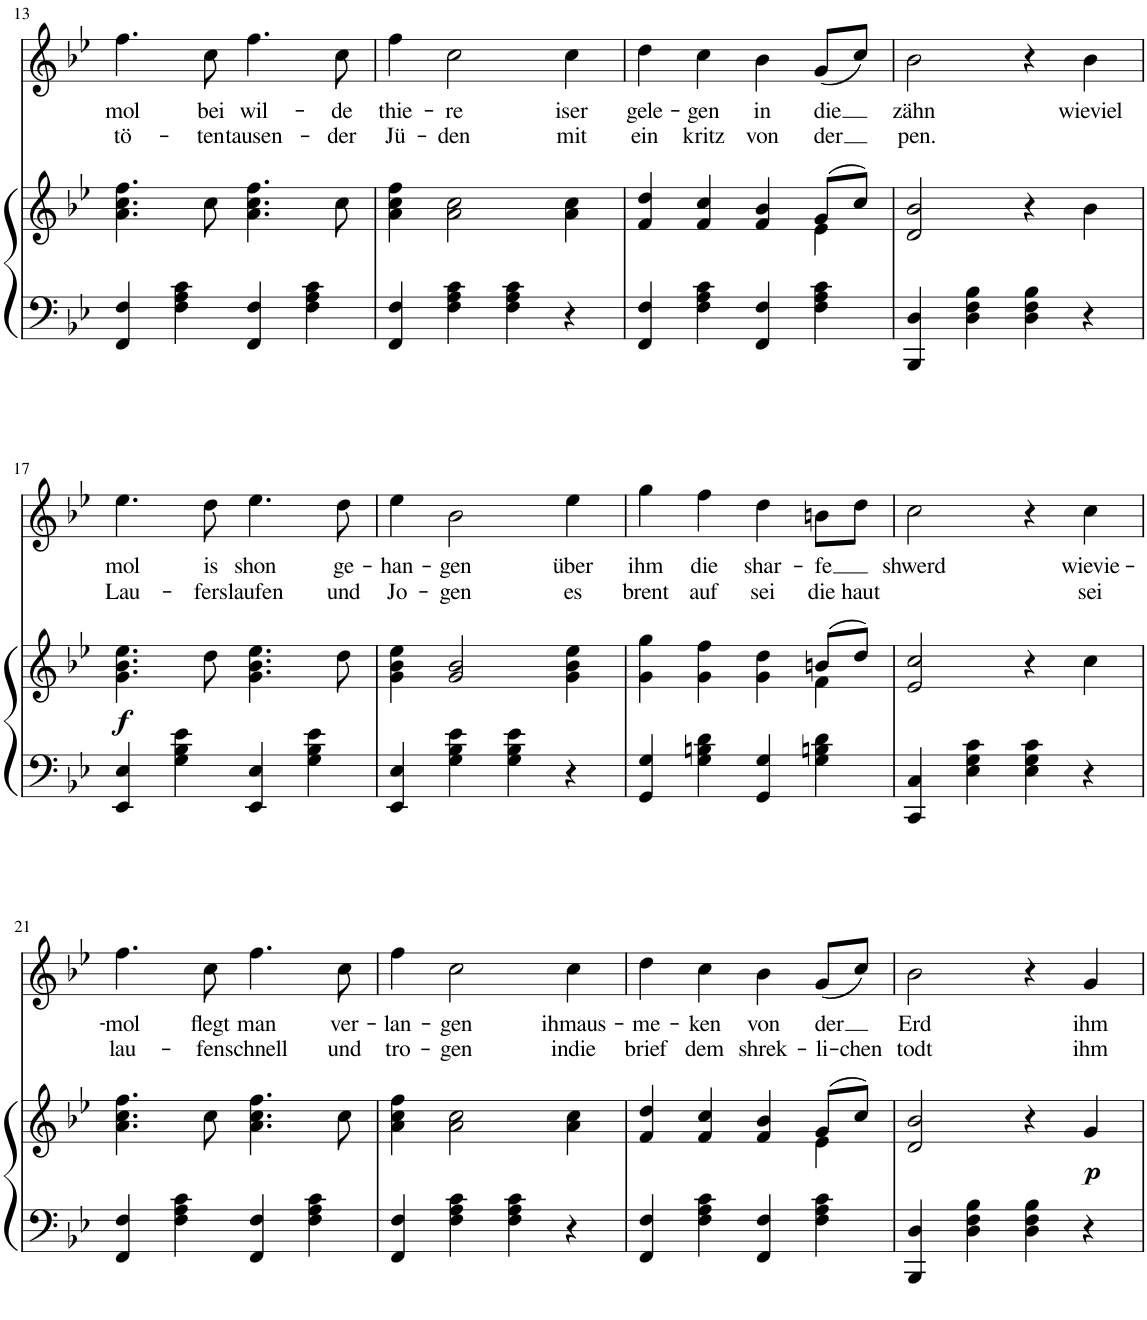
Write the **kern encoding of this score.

**kern	**kern	**dynam	**kern	**text	**text
*part2	*part2	*part2	*part1	*part1	*part1
*staff3	*staff2	*staff2/3	*staff1	*staff1	*staff1
*I"Klavier	*	*	*I"Piano	*	*
*	*	*	*I'Pno	*	*
!!LO:PB:g=z
*clefF4	*clefG2	*	*clefG2	*	*
*k[b-e-]	*k[b-e-]	*	*k[b-e-]	*	*
*M4/4	*M4/4	*	*M4/4	*	*
=13	=13	=13	=13	=13	=13
!	!	!	!	!LO:LY:b	!LO:LY:b
4FF/ 4F/	4.a\ 4.cc\ 4.ff\	.	4.ff\	mol	tö-
4F\ 4A\ 4c\	.	.	.	.	.
!	!	!	!	!LO:LY:b	!LO:LY:b
.	8cc\	.	8cc\	bei	-ten
!	!	!	!	!LO:LY:b	!LO:LY:b
4FF/ 4F/	4.a\ 4.cc\ 4.ff\	.	4.ff\	wil-	tausen-
4F\ 4A\ 4c\	.	.	.	.	.
!	!	!	!	!LO:LY:b	!LO:LY:b
.	8cc\	.	8cc\	-de	-der
=14	=14	=14	=14	=14	=14
!	!	!	!	!LO:LY:b	!LO:LY:b
4FF/ 4F/	4a\ 4cc\ 4ff\	.	4ff\	thie-	Jü-
!	!	!	!	!LO:LY:b	!LO:LY:b
4F\ 4A\ 4c\	2a\ 2cc\	.	2cc\	-re	-den
4F\ 4A\ 4c\	.	.	.	.	.
!	!	!	!	!LO:LY:b	!LO:LY:b
4r	4a\ 4cc\	.	4cc\	iser	mit
=15	=15	=15	=15	=15	=15
*	*^	*	*	*	*
!	!	!	!	!	!LO:LY:b	!LO:LY:b
4FF/ 4F/	4f/ 4dd/	2.ryy	.	4dd\	gele-	ein
!	!	!	!	!	!LO:LY:b	!LO:LY:b
4F\ 4A\ 4c\	4f/ 4cc/	.	.	4cc\	-gen	kritz
!	!	!	!	!	!LO:LY:b	!LO:LY:b
4FF/ 4F/	4f/ 4b-/	.	.	4b-\	in	von
!	!	!	!	!	!LO:LY:b	!LO:LY:b
4F\ 4A\ 4c\	(8g/L	4e-\	.	(8g/L	die	der
.	8cc/J)	.	.	8cc/J)	.	.
*	*v	*v	*	*	*	*
=16	=16	=16	=16	=16	=16
!	!	!	!	!LO:LY:b	!LO:LY:b
4BBB-/ 4D/	2d/ 2b-/	.	2b-\	zähn	pen.
4D\ 4F\ 4B-\	.	.	.	.	.
4D\ 4F\ 4B-\	4r	.	4r	.	.
!	!	!	!	!LO:LY:b	!
4r	4b-\	.	4b-\	wieviel	.
!!LO:LB:g=z
=17	=17	=17	=17	=17	=17
!	!	!LO:DY:b	!	!LO:LY:b	!LO:LY:b
4EE-/ 4E-/	4.g\ 4.b-\ 4.ee-\	f	4.ee-\	mol	Lau-
4G\ 4B-\ 4e-\	.	.	.	.	.
!	!	!	!	!LO:LY:b	!LO:LY:b
.	8dd\	.	8dd\	is	-fers
!	!	!	!	!LO:LY:b	!LO:LY:b
4EE-/ 4E-/	4.g\ 4.b-\ 4.ee-\	.	4.ee-\	shon	laufen
4G\ 4B-\ 4e-\	.	.	.	.	.
!	!	!	!	!LO:LY:b	!LO:LY:b
.	8dd\	.	8dd\	ge-	und
=18	=18	=18	=18	=18	=18
!	!	!	!	!LO:LY:b	!LO:LY:b
4EE-/ 4E-/	4g\ 4b-\ 4ee-\	.	4ee-\	-han-	Jo-
!	!	!	!	!LO:LY:b	!LO:LY:b
4G\ 4B-\ 4e-\	2g/ 2b-/	.	2b-\	-gen	-gen
4G\ 4B-\ 4e-\	.	.	.	.	.
!	!	!	!	!LO:LY:b	!LO:LY:b
4r	4g\ 4b-\ 4ee-\	.	4ee-\	über	es
=19	=19	=19	=19	=19	=19
*	*^	*	*	*	*
!	!	!	!	!	!LO:LY:b	!LO:LY:b
4GG/ 4G/	4g\ 4gg\	2.ryy	.	4gg\	ihm	brent
!	!	!	!	!	!LO:LY:b	!LO:LY:b
4G\ 4Bn\ 4d\	4g\ 4ff\	.	.	4ff\	die	auf
!	!	!	!	!	!LO:LY:b	!LO:LY:b
4GG/ 4G/	4g\ 4dd\	.	.	4dd\	shar-	sei
!	!	!	!	!	!LO:LY:b	!LO:LY:b
4G\ 4Bn\ 4d\	(8bn/L	4f\	.	8bn\L	-fe	die
!	!	!	!	!	!	!LO:LY:b
.	8dd/J)	.	.	8dd\J	.	haut
*	*v	*v	*	*	*	*
=20	=20	=20	=20	=20	=20
!	!	!	!	!LO:LY:b	!
4CC/ 4C/	2e-/ 2cc/	.	2cc\	shwerd	.
4E-\ 4G\ 4c\	.	.	.	.	.
4E-\ 4G\ 4c\	4r	.	4r	.	.
!	!	!	!	!LO:LY:b	!LO:LY:b
4r	4cc\	.	4cc\	wievie-	sei
!!LO:LB:g=z
=21	=21	=21	=21	=21	=21
!	!	!	!	!LO:LY:b	!LO:LY:b
4FF/ 4F/	4.a\ 4.cc\ 4.ff\	.	4.ff\	-mol	lau-
4F\ 4A\ 4c\	.	.	.	.	.
!	!	!	!	!LO:LY:b	!LO:LY:b
.	8cc\	.	8cc\	flegt	-fen
!	!	!	!	!LO:LY:b	!LO:LY:b
4FF/ 4F/	4.a\ 4.cc\ 4.ff\	.	4.ff\	man	schnell
4F\ 4A\ 4c\	.	.	.	.	.
!	!	!	!	!LO:LY:b	!LO:LY:b
.	8cc\	.	8cc\	ver-	und
=22	=22	=22	=22	=22	=22
!	!	!	!	!LO:LY:b	!LO:LY:b
4FF/ 4F/	4a\ 4cc\ 4ff\	.	4ff\	-lan-	tro-
!	!	!	!	!LO:LY:b	!LO:LY:b
4F\ 4A\ 4c\	2a\ 2cc\	.	2cc\	-gen	-gen
4F\ 4A\ 4c\	.	.	.	.	.
!	!	!	!	!LO:LY:b	!LO:LY:b
4r	4a\ 4cc\	.	4cc\	ihmaus-	indie
=23	=23	=23	=23	=23	=23
*	*^	*	*	*	*
!	!	!	!	!	!LO:LY:b	!LO:LY:b
4FF/ 4F/	4f/ 4dd/	2.ryy	.	4dd\	-me-	brief
!	!	!	!	!	!LO:LY:b	!LO:LY:b
4F\ 4A\ 4c\	4f/ 4cc/	.	.	4cc\	-ken	dem
!	!	!	!	!	!LO:LY:b	!LO:LY:b
4FF/ 4F/	4f/ 4b-/	.	.	4b-\	von	shrek-
!	!	!	!	!	!LO:LY:b	!LO:LY:b
4F\ 4A\ 4c\	(8g/L	4e-\	.	(8g/L	der	-li-
!	!	!	!	!	!	!LO:LY:b
.	8cc/J)	.	.	8cc/J)	.	-chen
*	*v	*v	*	*	*	*
=24	=24	=24	=24	=24	=24
!	!	!	!	!LO:LY:b	!LO:LY:b
4BBB-/ 4D/	2d/ 2b-/	.	2b-\	Erd	todt
4D\ 4F\ 4B-\	.	.	.	.	.
4D\ 4F\ 4B-\	4r	.	4r	.	.
!	!	!LO:DY:b	!	!LO:LY:b	!LO:LY:b
4r	4g/	p	4g/	ihm	ihm
=	=	=	=	=	=
*-	*-	*-	*-	*-	*-
